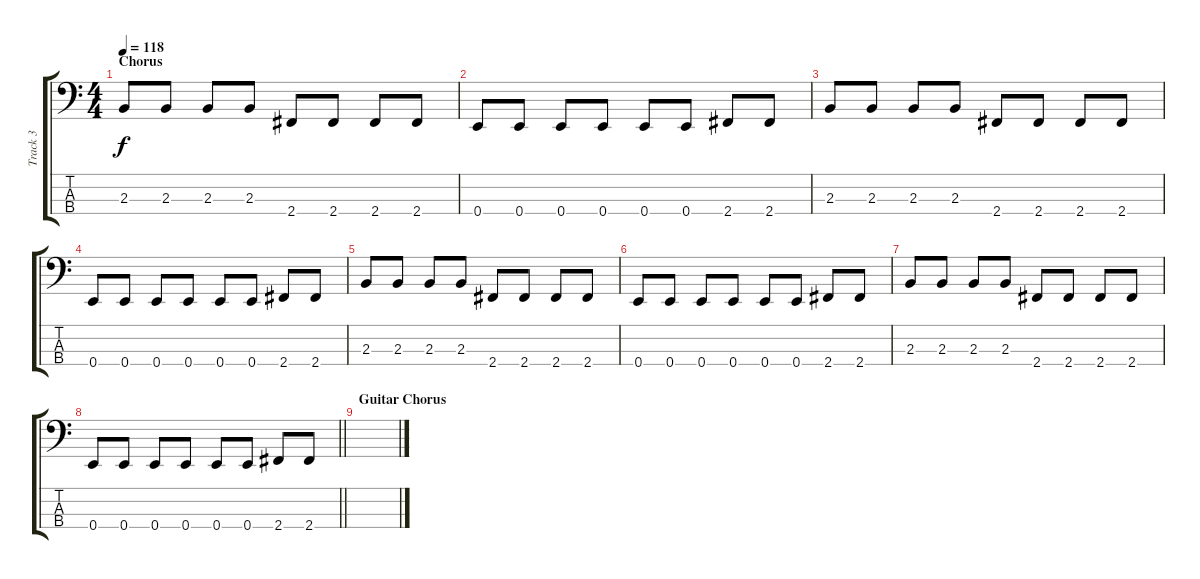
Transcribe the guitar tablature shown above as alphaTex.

\track ("Track 3" "Track 3") {instrument electricbassfinger}
\staff {score tabs}
\tuning (G2 D2 A1 E1) {hide}
\ts (4 4)
\section ("" "Chorus")
\tempo 118
\clef f4
\ks c
2.3.8{dy f} 2.3.8 2.3.8 2.3.8 2.4.8 2.4.8 2.4.8 2.4.8 |
0.4.8 0.4.8 0.4.8 0.4.8 0.4.8 0.4.8 2.4.8 2.4.8 |
2.3.8 2.3.8 2.3.8 2.3.8 2.4.8 2.4.8 2.4.8 2.4.8 |
0.4.8 0.4.8 0.4.8 0.4.8 0.4.8 0.4.8 2.4.8 2.4.8 |
2.3.8 2.3.8 2.3.8 2.3.8 2.4.8 2.4.8 2.4.8 2.4.8 |
0.4.8 0.4.8 0.4.8 0.4.8 0.4.8 0.4.8 2.4.8 2.4.8 |
2.3.8 2.3.8 2.3.8 2.3.8 2.4.8 2.4.8 2.4.8 2.4.8 |
\barLineRight lightlight
0.4.8 0.4.8 0.4.8 0.4.8 0.4.8 0.4.8 2.4.8 2.4.8 |
\section ("" "Guitar Chorus")
